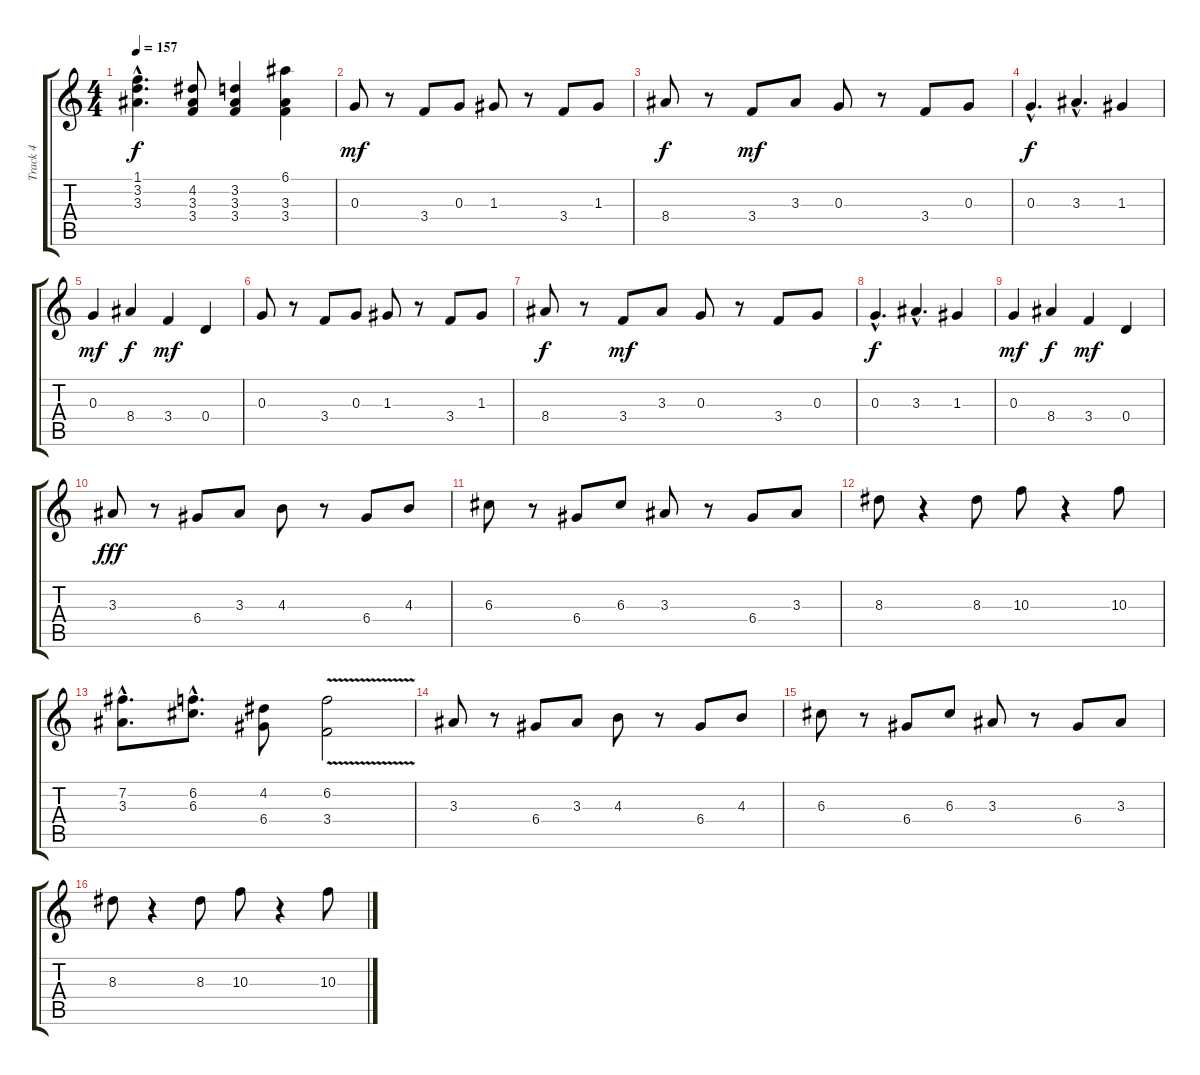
\track ("Track 4" "Track 4") {instrument overdrivenguitar}
\staff {score tabs}
\tuning (E4 B3 G3 D3 A2 E2) {hide}
\ts (4 4)
\tempo 157
\clef g2
\ks c
(1.1{hac} 3.2{hac} 3.3{hac}).4{d dy f} (4.2 3.3 3.4).8 (3.2 3.3 3.4).4 (6.1 3.3 3.4).4 |
0.3.8{dy mf} r.8 3.4.8 0.3.8 1.3.8 r.8 3.4.8 1.3.8 |
8.4.8{dy f} r.8 3.4.8{dy mf} 3.3.8 0.3.8 r.8 3.4.8 0.3.8 |
0.3{hac}.4{d dy f} 3.3{hac}.4{d} 1.3.4 |
0.3.4{dy mf} 8.4.4{dy f} 3.4.4{dy mf} 0.4.4 |
0.3.8 r.8 3.4.8 0.3.8 1.3.8 r.8 3.4.8 1.3.8 |
8.4.8{dy f} r.8 3.4.8{dy mf} 3.3.8 0.3.8 r.8 3.4.8 0.3.8 |
0.3{hac}.4{d dy f} 3.3{hac}.4{d} 1.3.4 |
0.3.4{dy mf} 8.4.4{dy f} 3.4.4{dy mf} 0.4.4 |
3.3.8{dy fff} r.8 6.4.8 3.3.8 4.3.8 r.8 6.4.8 4.3.8 |
6.3.8 r.8 6.4.8 6.3.8 3.3.8 r.8 6.4.8 3.3.8 |
8.3.8 r.4 8.3.8 10.3.8 r.4 10.3.8 |
(7.2{hac} 3.3{hac}).8{d} (6.2{hac} 6.3{hac}).8{d} (4.2 6.4).8 (6.2{v} 3.4{v}).2 |
3.3.8 r.8 6.4.8 3.3.8 4.3.8 r.8 6.4.8 4.3.8 |
6.3.8 r.8 6.4.8 6.3.8 3.3.8 r.8 6.4.8 3.3.8 |
8.3.8 r.4 8.3.8 10.3.8 r.4 10.3.8
